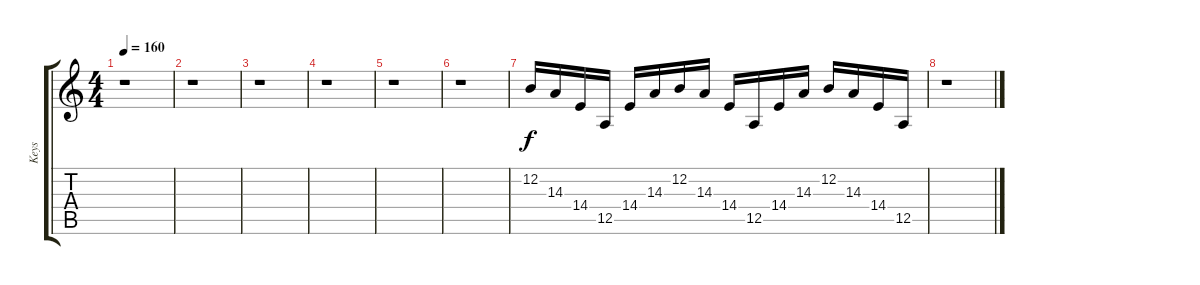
\track ("Keys" "Keys") {instrument vibraphone}
\staff {score tabs}
\tuning (E4 B3 G3 D3 A2 E2) {hide}
\ts (4 4)
\tempo 160
\clef g2
\ks c
r.1{dy f} |
r.1 |
r.1 |
r.1 |
r.1 |
r.1 |
12.2.16 14.3.16 14.4.16 12.5.16 14.4.16 14.3.16 12.2.16 14.3.16 14.4.16 12.5.16 14.4.16 14.3.16 12.2.16 14.3.16 14.4.16 12.5.16 |
r.1
